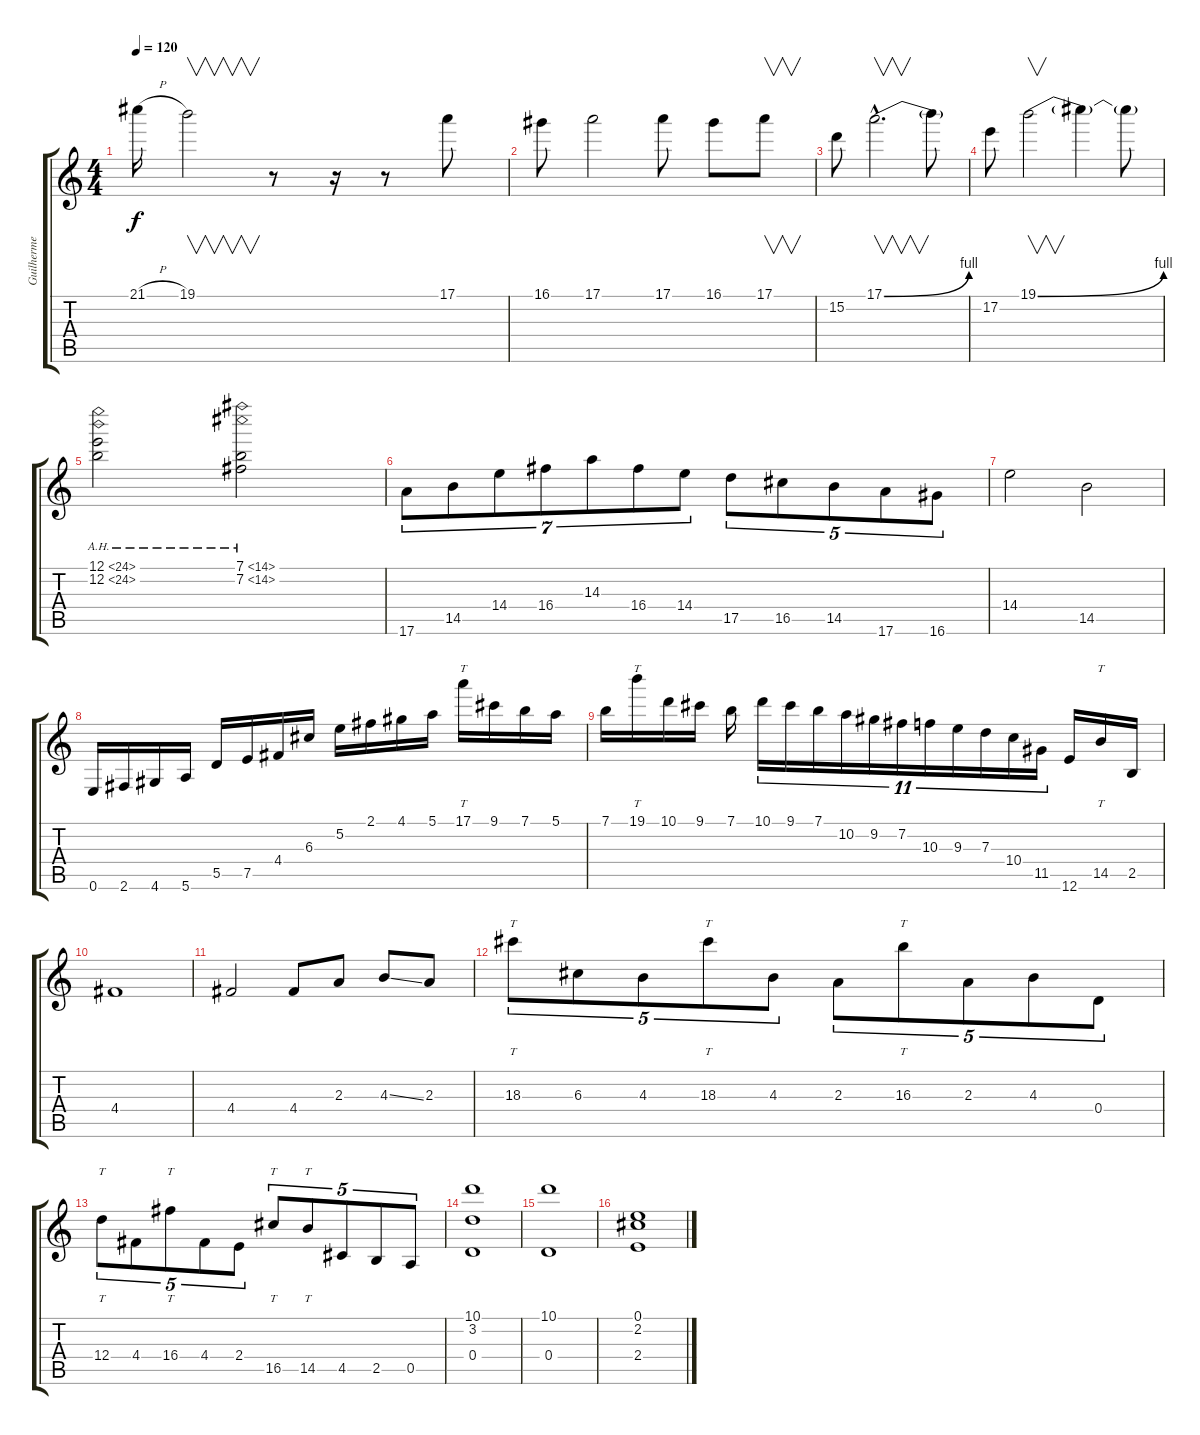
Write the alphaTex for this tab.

\track ("Guilherme Wallau(Solo)" "Guilherme ") {instrument overdrivenguitar}
\staff {score tabs}
\tuning (E4 B3 G3 D3 A2 E2) {hide}
\ts (4 4)
\tempo 120
\clef g2
\ks c
21.1{h}.16{dy f} 19.1.2{v} r.8 r.16 r.8 17.1.8 |
16.1.8 17.1.2 17.1.8 16.1.8 17.1.8{v} |
15.2.8 17.1{be (bend 0 0 60 4) hac}.2{v d} 17.1{t}.8 |
17.2.8 19.1{be (bend 0 0 60 4)}.2{v} 19.1{t}.4 19.1{t}.8 |
(12.1{ah 12} 12.2{ah 12}).2 (7.1{ah 7} 7.2{ah 7}).2 |
17.6.8{tu (7 4)} 14.5.8{tu (7 4)} 14.4.8{tu (7 4)} 16.4.8{tu (7 4)} 14.3.8{tu (7 4)} 16.4.8{tu (7 4)} 14.4.8{tu (7 4)} 17.5.8{tu (5 4)} 16.5.8{tu (5 4)} 14.5.8{tu (5 4)} 17.6.8{tu (5 4)} 16.6.8{tu (5 4)} |
14.4.2 14.5.2 |
0.6.16 2.6.16 4.6.16 5.6.16 5.5.16 7.5.16 4.4.16 6.3.16 5.2.16 2.1.16 4.1.16 5.1.16 17.1.16{tt} 9.1.16 7.1.16 5.1.16 |
7.1.16 19.1.16{tt} 10.1.16 9.1.16 7.1.16 10.1.16{tu (11 8)} 9.1.16{tu (11 8)} 7.1.16{tu (11 8)} 10.2.16{tu (11 8)} 9.2.16{tu (11 8)} 7.2.16{tu (11 8)} 10.3.16{tu (11 8)} 9.3.16{tu (11 8)} 7.3.16{tu (11 8)} 10.4.16{tu (11 8)} 11.5.16{tu (11 8)} 12.6.16 14.5.16{tt} 2.5.16 |
4.4.1 |
4.4.2 4.4.8 2.3.8 4.3{ss}.8 2.3.8 |
18.3.8{tt tu (5 4)} 6.3.8{tu (5 4)} 4.3.8{tu (5 4)} 18.3.8{tt tu (5 4)} 4.3.8{tu (5 4)} 2.3.8{tu (5 4)} 16.3.8{tt tu (5 4)} 2.3.8{tu (5 4)} 4.3.8{tu (5 4)} 0.4.8{tu (5 4)} |
12.4.8{tt tu (5 4)} 4.4.8{tu (5 4)} 16.4.8{tt tu (5 4)} 4.4.8{tu (5 4)} 2.4.8{tu (5 4)} 16.5.8{tt tu (5 4)} 14.5.8{tt tu (5 4)} 4.5.8{tu (5 4)} 2.5.8{tu (5 4)} 0.5.8{tu (5 4)} |
(10.1 3.2 0.4).1 |
(10.1 0.4).1{volume 13} |
(0.1 2.2 2.4).1{volume 10}
